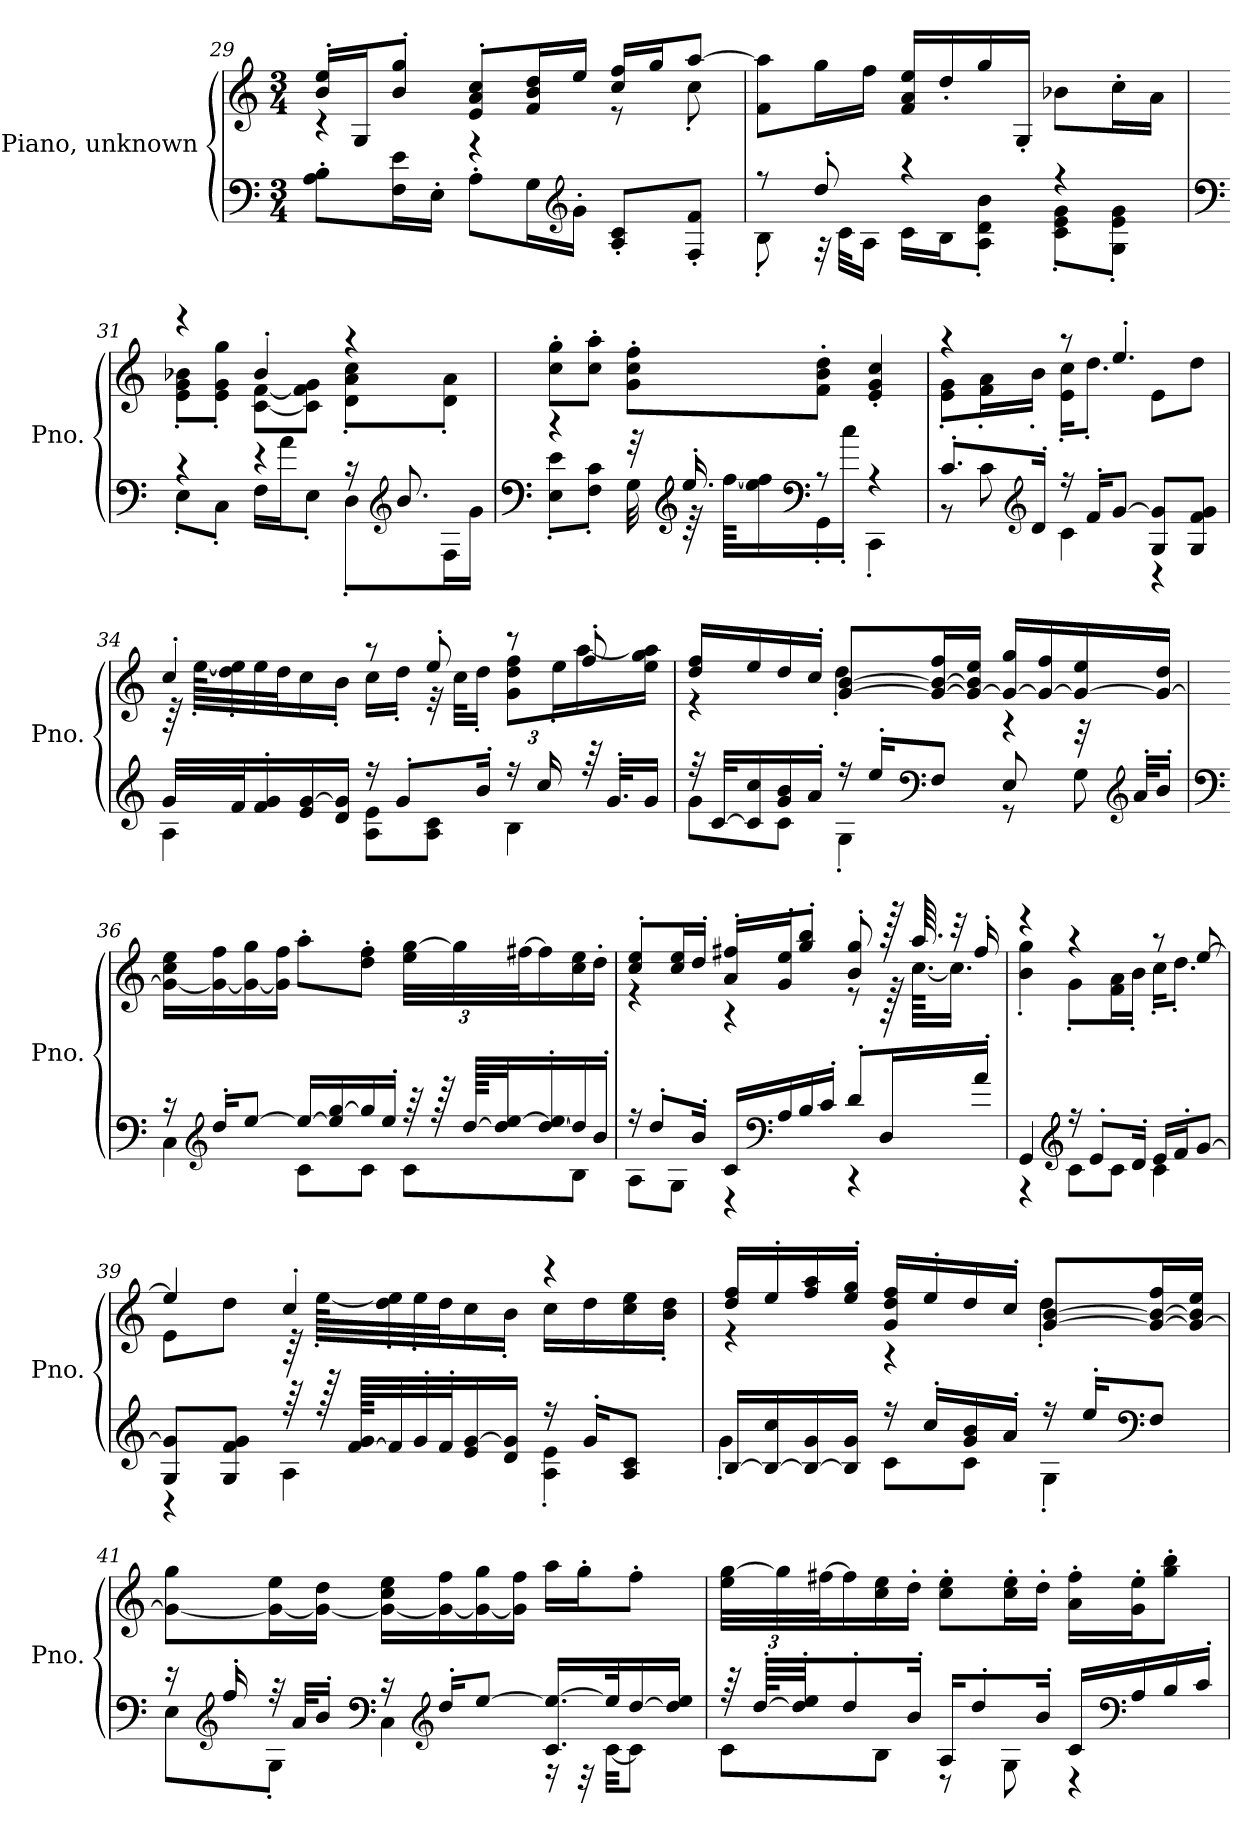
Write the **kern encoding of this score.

**kern	**kern
*part1	*part1
*staff2	*staff1
*I"Piano, unknown	*
*I'Pno.	*
*clefF4	*clefG2
*k[]	*k[]
*M3/4	*M3/4
=29	=29
*	*^
8A\' 8B\'L	16b/' 16ee/'LL	4r
.	16G/J	.
16F\ 16e\L	8b/' 8gg/'J	.
16E'\JJ	.	.
8A'\L	8e/' 8a/' 8cc/'L	4r
16G\L	16f/ 16b/ 16dd/L	.
*clefG2	*	*
16g'\JJ	16ee/JJ	.
8A/' 8c/'L	16cc/ 16ff/LL	8r
.	16gg/J	.
8F/' 8f/'J	[8aa/J	8cc'\
*	*v	*v
!!LO:LB:g=z
=30	=30
*^	*
8r	8B'\	8f\ 8aa\]L
8dd'/	32r	16gg\L
.	32c\KLL	.
.	16A\JJ	16ff\JJ
4r	16c\LL	16f/ 16a/ 16ee/LL
.	16B\J	16dd'/
.	8A\' 8d\' 8b\'J	16gg/
.	.	16G'/JJ
4r	8c\' 8e\' 8g\'L	8b-X\L
.	8G\' 8e\' 8g\'J	16cc'\L
.	.	16a\JJ
=31	=31	=31
*clefF4	*	*
*	*	*^
4r	8E'\L	4r	8e\' 8g\' 8b-X\'L
.	8C'\J	.	8e\' 8g\' 8gg\'J
4r	16F\LL	4b-'/	[8c\ [8f\L
.	16a\J	.	.
.	8E'\J	.	8c\] 8f\] 8g\J
16r	8D'\L	4r	8d\' 8a\' 8cc\'L
*clefG2	*	*	*
8.b/	.	.	.
.	16F\L	.	8d\' 8a\'J
.	16g\JJ	.	.
*	*	*v	*v
=32	=32	=32
*clefF4	*	*
4r	8E\' 8e\'L	8cc\' 8gg\'L
.	8F\' 8c\'J	8cc\' 8aa\'J
32r	32G\	8g\' 8cc\' 8ff\'L
*clefG2	*	*
16.ee'/	64r	.
.	[64ff\KKLL	.
.	16ee\ 16ff\]	.
*clefF4	*	*
8r	16GG'\	8f\' 8b\' 8dd\'J
.	16cc'\JJ	.
4r	4CC'\	4e/' 4g/' 4cc/'
!!LO:PB:g=z
=33	=33	=33
*	*	*^
8.c'/L	8r	4r	8e\' 8g\'L
.	8c\	.	16f\' 16a\'L
*clefG2	*	*	*
16d'/Jk	.	.	16b'\JJ
16r	4c\	8r	16e\' 16cc\'KL
16f'/KL	.	.	8.dd'\J
[8g/J	.	4.ee'/	.
8G/ 8g/]L	4r	.	8e\L
8G/ 8f/ 8g/J	.	.	8dd\J
=34	=34	=34	=34
32g/LLL	4A\	4cc'/	64r
.	.	.	[64ee'\KLLL
32f/J	.	.	32dd\' 32ee\]'
16f/' 16g/'	.	.	32ee\
.	.	.	32dd\J
16e/ [16g/	.	.	16cc\
16d/ 16g/]JJ	.	.	16b'\JJ
16r	8A\ 8e\L	8r	16cc\LL
8g'/L	.	.	16dd'\JJ
.	8A\ 8c\J	8ee'/	32r
.	.	.	32cc\KLL
16b'/Jk	.	.	16dd'\JJ
*	*	*	*Xbrackettup
16r	4B\	8r	12g\ 12dd\ 12ff\L
16cc/	.	.	.
.	.	.	24ee'\L
64r	.	8ff'/	[16aa\
32.g'/KLL	.	.	.
16g/JJ	.	.	16ee\ 16gg\ 16aa\]JJ
!!LO:LB:g=z	!!
=35	=35	=35	=35
32r	8g\L	16dd/ 16ff/LL	4r
[32c/KLL	.	.	.
16c/] 16cc/	.	16ee/	.
16g/ 16b/	8c\J	16dd/	.
16a'/JJ	.	16cc'/JJ	.
16r	4G'\	[8g/ [8b/L	4dd'\
16ee'/KL	.	.	.
*clefF4	*	*	*
8F/J	.	16g/_ 16b/_ 16ff/L	.
.	.	16g/_ 16b/] 16ee/JJ	.
8E/	8r	16g/_ 16gg/LL	4r
.	.	16g/_ 16ff/	.
32r	8G\	16g/_ 16ee/	.
*clefG2	*	*	*
32a'/KLL	.	.	.
16b'/JJ	.	16g/_ 16dd/JJ	.
*	*	*v	*v
=36	=36	=36
*clefF4	*	*
16r	4C\	16g\_ 16cc\ 16ee\LL
*clefG2	*	*
16dd'/KL	.	16g\_ 16ff\
[8ee/J	.	16g\_ 16gg\
.	.	16g\] 16ff\JJ
16ee/LL_	8c\L	8aa'\L
16ee/] [16gg/	.	.
16gg/]	8c\J	8dd\' 8ff\'J
16ee'/JJ	.	.
64r	8c\L	48ee\ [48gg\LLL
128r	.	.
.	.	48gg\]
[128dd/KKLLL	.	.
32dd/] [32ee/J	.	.
.	.	[48ff#X\J
[16dd/' 16ee/]'	.	16ff#\]
16dd/]	8B\J	16cc\ 16ee\
16b'/JJ	.	16dd'\JJ
!!LO:LB:g=z
=37	=37	=37
*	*	*^
16r	8A\L	8cc/' 8ee/'L	4r
8dd'/L	.	.	.
.	8G\J	16cc/ 16ee/L	.
16b'/Jk	.	16dd'/JJ	.
16c/LL	4r	16a/' 16ff#X/'LL	4r
*clefF4	*	*	*
16A/	.	16g/' 16ee/'J	.
16B/	.	8gg/' 8bb/'J	.
16c'/JJ	.	.	.
8d'/L	4r	8b/' 8gg/'	8r
16D/L	.	128r	128r
.	.	64.aa/	[64.cc\KKLL
.	.	32r	16.cc\JJ]
16a'/JJ	.	16ff#'/	.
=38	=38	=38	=38
4GG/	4r	4r	4b\' 4gg\'
*clefG2	*	*	*
16r	8c\L	4r	8g'\L
8e'/L	.	.	.
.	8c\J	.	16f\ 16a\L
16d'/Jk	.	.	16b'\JJ
16e/LL	4c\	8r	16cc'\KL
16f'/J	.	.	8.dd'\J
[8g/J	.	[8ee/	.
!!LO:LB:g=z	!!
=39	=39	=39	=39
8G/ 8g/]L	4r	4ee/]	8e\L
8G/ 8f/ 8g/J	.	.	8dd\J
64r	4A\	4cc'/	64r
128r	.	.	[64ee'\KLLL
[128f/ 128g/KKLLL	.	.	.
32f/]	.	.	32dd\' 32ee\]'
32g'/	.	.	32ee'\
32f'/J	.	.	32dd\J
16e/ [16g/	.	.	16cc\
16d/ 16g/]JJ	.	.	16b'\JJ
16r	4A\' 4e\'	4r	16cc\LL
16g'/KL	.	.	16dd\
8A/ 8c/J	.	.	16cc\ 16ee\
.	.	.	16b\' 16dd\'JJ
=40	=40	=40	=40
[16B/LL	4g'\	16dd/ 16ff/LL	4r
16B/_ 16cc/	.	16ee'/	.
16B/_ 16g/	.	16ff/ 16aa/	.
16B/] 16g/JJ	.	16ee/' 16gg/'JJ	.
16r	8c\L	16g/ 16dd/ 16ff/LL	4r
16cc'/LL	.	16ee'/	.
16g/ 16b/	8c\J	16dd/	.
16a'/JJ	.	16cc'/JJ	.
16r	4G'\	[8g/ [8b/L	4dd'\
16ee'/KL	.	.	.
*clefF4	*	*	*
8F/J	.	16g/_ 16b/_ 16ff/L	.
.	.	16g/_ 16b/] 16ee/JJ	.
*	*	*v	*v
!!LO:LB:g=z
=41	=41	=41
16r	8E\L	8g\_ 8gg\L
*clefG2	*	*
16ff'/	.	.
32r	8G'\J	16g\_ 16ee\L
32a/KLL	.	.
16b'/JJ	.	16g\_ 16dd\JJ
*clefF4	*	*
16r	4C\	16g\_ 16cc\ 16ee\LL
*clefG2	*	*
16dd'/KL	.	16g\_ 16ff\
[8ee/J	.	16g\_ 16gg\
.	.	16g\] 16ff\JJ
16.c/ 16.ee/_LL	16r	16aa\LL
.	32r	16gg'\J
32ee/K]	[32c\KKL	.
[16dd/	8c\J]	8ff'\J
16dd/] 16ee/JJ	.	.
=42	=42	=42
64r	8c\L	48ee\ [48gg\LLL
[64dd'/KLLL	.	.
.	.	48gg\]
32dd/]' 32ee/'JJ	.	.
.	.	[48ff#X\J
8dd'/	.	16ff#\]
.	8B\J	16cc\ 16ee\
16b'/Jk	.	16dd'\JJ
16A/KL	8r	8cc\' 8ee\'L
8dd'/	.	.
.	8G\	16cc\' 16ee\'L
16b'/Jk	.	16dd'\JJ
16c/LL	4r	16a\' 16ff#\'LL
*clefF4	*	*
16A/	.	16g\' 16ee\'J
16B/	.	8gg\' 8bb\'J
16c'/JJ	.	.
*v	*v	*
=	=
*-	*-
